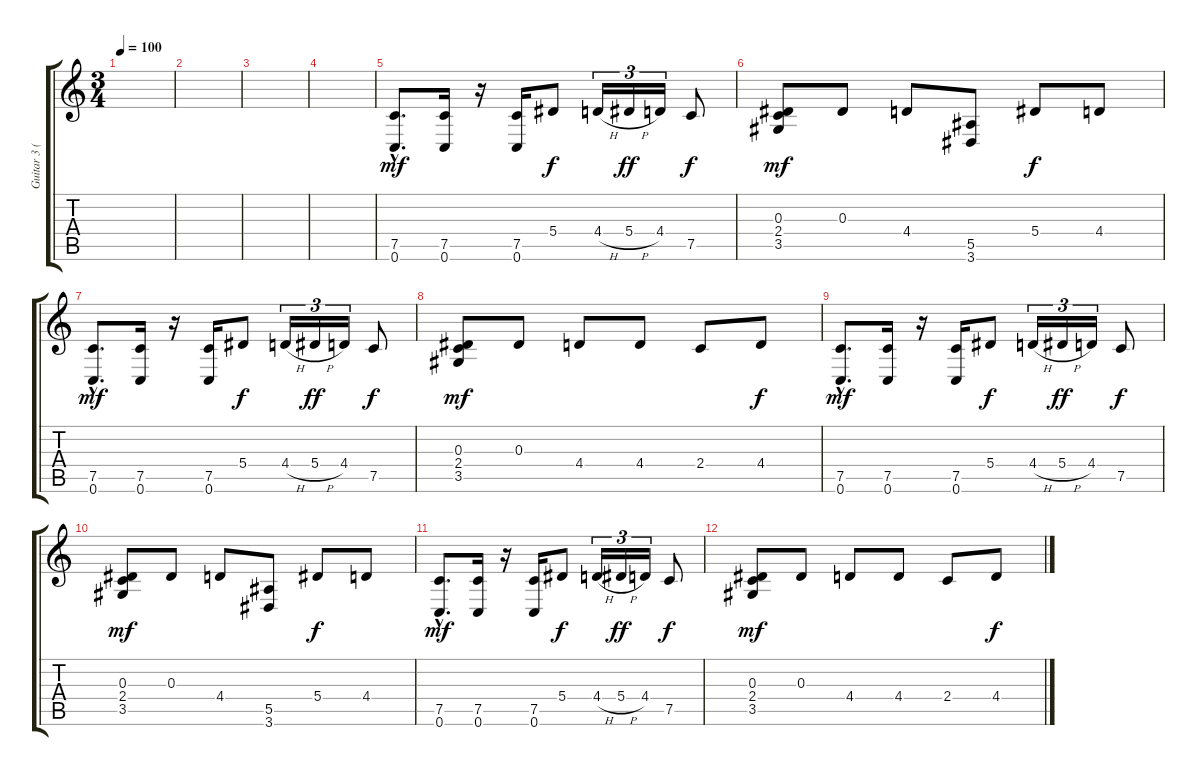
\track ("Guitar 3 (Rhytm)" "Guitar 3 (") {instrument distortionguitar}
\staff {score tabs}
\tuning (C4 G3 Eb3 Bb2 F2 C2) {hide}
\ts (3 4)
\tempo 100
\clef g2
\ks c
|
|
|
|
(7.5{hac} 0.6{hac}).8{d dy mf} (7.5 0.6).16 r.16 (7.5 0.6).16 5.4.8{dy f} 4.4{h}.16{tu (3 2)} 5.4{h}.16{tu (3 2) dy ff} 4.4.16{tu (3 2)} 7.5.8{dy f} |
(0.3 2.4 3.5).8{dy mf} 0.3.8 4.4.8 (5.5 3.6).8 5.4.8{dy f} 4.4.8 |
(7.5{hac} 0.6{hac}).8{d dy mf} (7.5 0.6).16 r.16 (7.5 0.6).16 5.4.8{dy f} 4.4{h}.16{tu (3 2)} 5.4{h}.16{tu (3 2) dy ff} 4.4.16{tu (3 2)} 7.5.8{dy f} |
(0.3 2.4 3.5).8{dy mf} 0.3.8 4.4.8 4.4.8 2.4.8 4.4.8{dy f} |
(7.5{hac} 0.6{hac}).8{d dy mf} (7.5 0.6).16 r.16 (7.5 0.6).16 5.4.8{dy f} 4.4{h}.16{tu (3 2)} 5.4{h}.16{tu (3 2) dy ff} 4.4.16{tu (3 2)} 7.5.8{dy f} |
(0.3 2.4 3.5).8{dy mf} 0.3.8 4.4.8 (5.5 3.6).8 5.4.8{dy f} 4.4.8 |
(7.5{hac} 0.6{hac}).8{d dy mf} (7.5 0.6).16 r.16 (7.5 0.6).16 5.4.8{dy f} 4.4{h}.16{tu (3 2)} 5.4{h}.16{tu (3 2) dy ff} 4.4.16{tu (3 2)} 7.5.8{dy f} |
(0.3 2.4 3.5).8{dy mf} 0.3.8 4.4.8 4.4.8 2.4.8 4.4.8{dy f}
